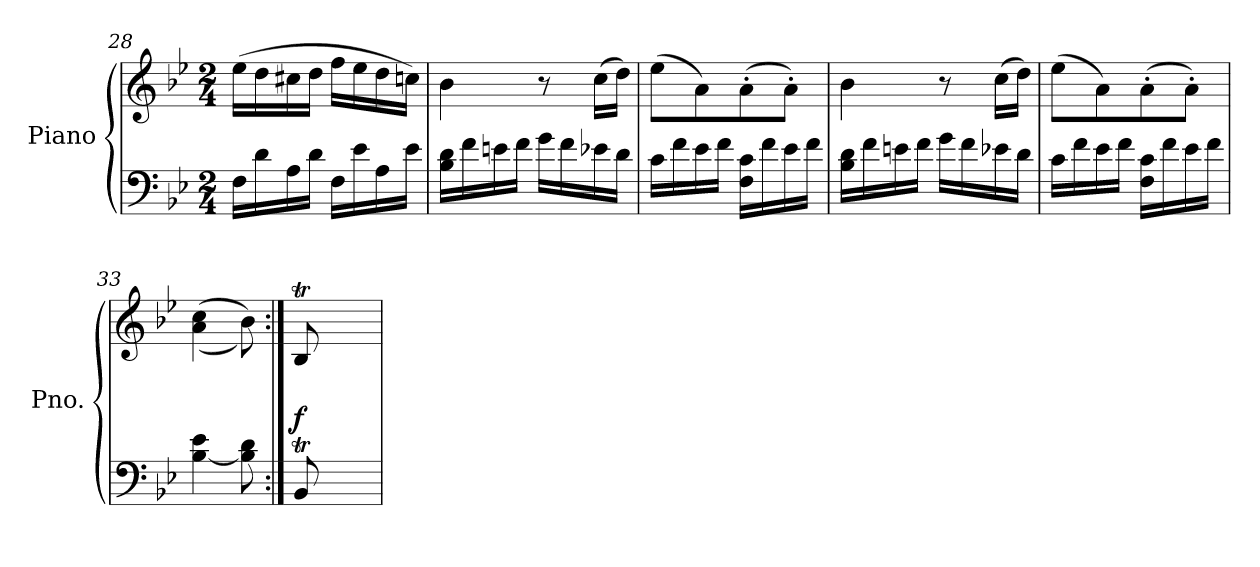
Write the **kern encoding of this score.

**kern	**kern	**dynam
*part1	*part1	*part1
*staff2	*staff1	*staff1/2
*I"Piano	*	*
*I'Pno.	*	*
*clefF4	*clefG2	*
*k[b-e-]	*k[b-e-]	*
*B-:	*B-:	*
*M2/4	*M2/4	*
=28	=28	=28
16F\LL	(>16ee-\LL	.
16d\	16dd\	.
16A\	16cc#X\	.
16d\JJ	16dd\JJ	.
16F\LL	16ff\LL	.
16e-\	16ee-\	.
16A\	16dd\	.
16e-\JJ	16ccn\JJ)	.
=29	=29	=29
16B-\ 16d\LL	4b-\	.
16f\	.	.
16en\	.	.
16f\JJ	.	.
16g\LL	8r	.
16f\	.	.
16e-X\	(>16cc\LL	.
16d\JJ	16dd\JJ)	.
=30	=30	=30
16c\LL	(>8ee-\L	.
16f\	.	.
16e-\	8a\)	.
16f\JJ	.	.
16F\ 16c\LL	(>8a'\	.
16f\	.	.
16e-\	8a'\J)	.
16f\JJ	.	.
!!LO:LB:g=z
=31	=31	=31
16B-\ 16d\LL	4b-\	.
16f\	.	.
16en\	.	.
16f\JJ	.	.
16g\LL	8r	.
16f\	.	.
16e-X\	(>16cc\LL	.
16d\JJ	16dd\JJ)	.
=32	=32	=32
16c\LL	(>8ee-\L	.
16f\	.	.
16e-\	8a\)	.
16f\JJ	.	.
16F\ 16c\LL	(>8a'\	.
16f\	.	.
16e-\	8a'\J)	.
16f\JJ	.	.
=33	=33	=33
[4B-\ 4e-\	(>(>4a\ 4cc\	.
8B-\] 8d\	8b-\))	.
=33X1:|!	=33X1:|!	=33X1:|!
*^	*^	*
!	!	!	!	!LO:DY:b
8BB-T/	32BB-LLLyy	8B-T/	32B-LLLyy	f
.	32Cyy	.	32cyy	.
.	32BB-yy	.	32B-yy	.
.	32CJJJyy	.	32cJJJyy	.
*v	*v	*	*	*
*	*v	*v	*
=	=	=
*-	*-	*-
